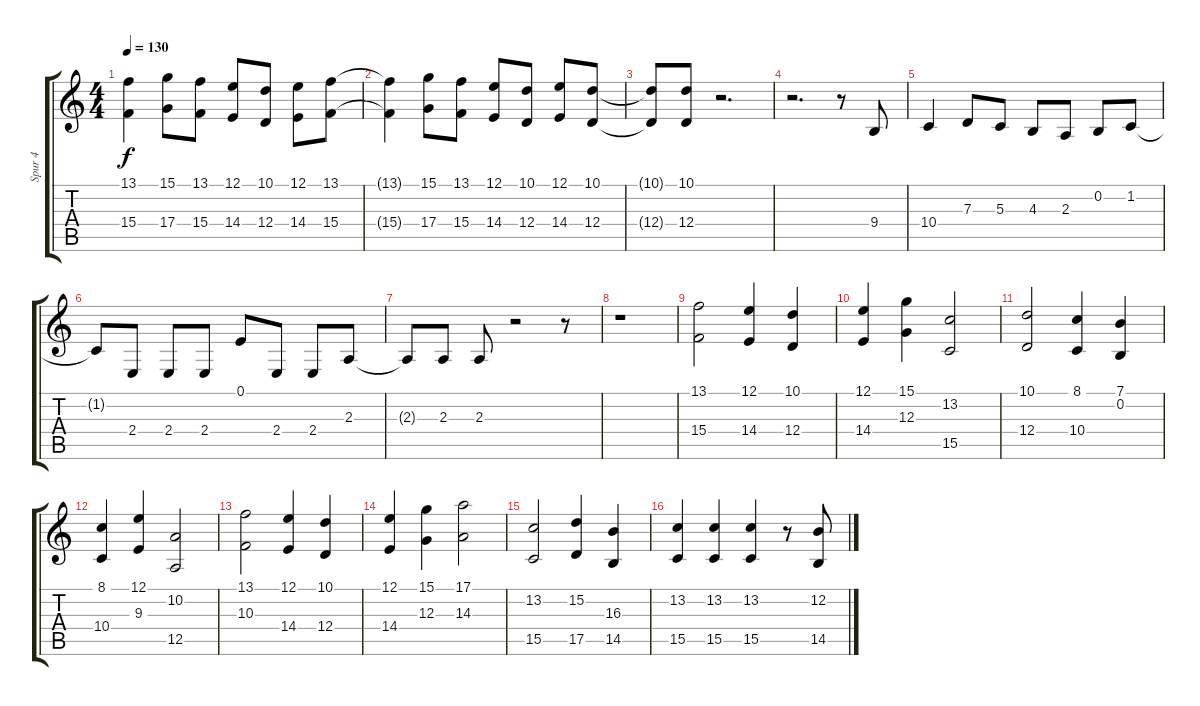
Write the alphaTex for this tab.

\track ("Spur 4" "Spur 4") {instrument acousticgrandpiano}
\staff {score tabs}
\tuning (E4 B3 G3 D3 A2 E2) {hide}
\ts (4 4)
\tempo 130
\clef g2
\ks c
(13.1 15.4).4{dy f} (15.1 17.4).8 (13.1 15.4).8 (12.1 14.4).8 (10.1 12.4).8 (12.1 14.4).8 (13.1 15.4).8 |
(13.1{t} 15.4{t}).4 (15.1 17.4).8 (13.1 15.4).8 (12.1 14.4).8 (10.1 12.4).8 (12.1 14.4).8 (10.1 12.4).8 |
(10.1{t} 12.4{t}).8 (10.1 12.4).8 r.2{d} |
r.2{d} r.8 9.4.8 |
10.4.4 7.3.8 5.3.8 4.3.8 2.3.8 0.2.8 1.2.8 |
1.2{t}.8 2.4.8 2.4.8 2.4.8 0.1.8 2.4.8 2.4.8 2.3.8 |
2.3{t}.8 2.3.8 2.3.8 r.2 r.8 |
r.1 |
(13.1 15.4).2 (12.1 14.4).4 (10.1 12.4).4 |
(12.1 14.4).4 (15.1 12.3).4 (13.2 15.5).2 |
(10.1 12.4).2 (8.1 10.4).4 (7.1 0.2).4 |
(8.1 10.4).4 (12.1 9.3).4 (10.2 12.5).2 |
(13.1 10.3).2 (12.1 14.4).4 (10.1 12.4).4 |
(12.1 14.4).4 (15.1 12.3).4 (17.1 14.3).2 |
(13.2 15.5).2 (15.2 17.5).4 (16.3 14.5).4 |
(13.2 15.5).4 (13.2 15.5).4 (13.2 15.5).4 r.8 (12.2 14.5).8
